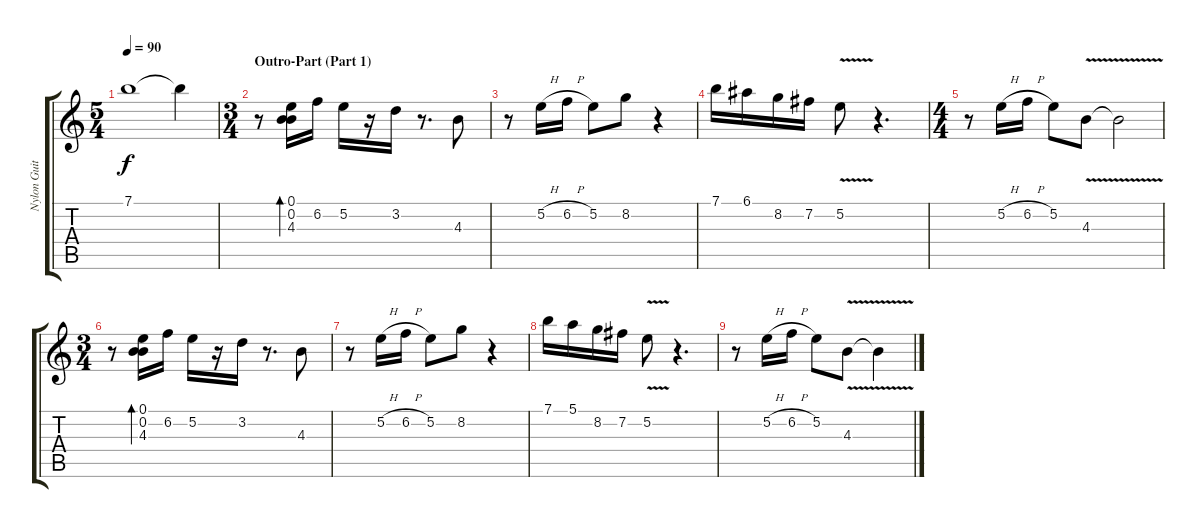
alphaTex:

\track ("Nylon Guitar 1 (lead)" "Nylon Guit") {instrument acousticguitarnylon}
\staff {score tabs}
\tuning (E4 B3 G3 D3 A2 E2) {hide}
\ts (5 4)
\tempo 90
\clef g2
\ks c
7.1{t}.1{dy f} 7.1{t}.4{volume 16} |
\ts (3 4)
\section ("" "Outro-Part (Part 1)")
r.8{volume 8} (0.1 0.2 4.3).16{bd 240} 6.2.16 5.2.16 r.16 3.2.16 r.8{d} 4.3.8 |
r.8 5.2{h}.16 6.2{h}.16 5.2.8 8.2.8 r.4 |
7.1.16 6.1.16 8.2.16 7.2.16 5.2{v}.8 r.4{d} |
\ts (4 4)
r.8 5.2{h}.16 6.2{h}.16 5.2.8 4.3{v}.8 4.3{t}.2 |
\ts (3 4)
r.8{volume 0} (0.1 0.2 4.3).16{bd 240} 6.2.16 5.2.16 r.16 3.2.16 r.8{d} 4.3.8 |
r.8 5.2{h}.16 6.2{h}.16 5.2.8 8.2.8 r.4 |
7.1.16 5.1.16 8.2.16 7.2.16 5.2{v}.8 r.4{d} |
r.8 5.2{h}.16 6.2{h}.16 5.2.8 4.3{v}.8 4.3{t}.4
